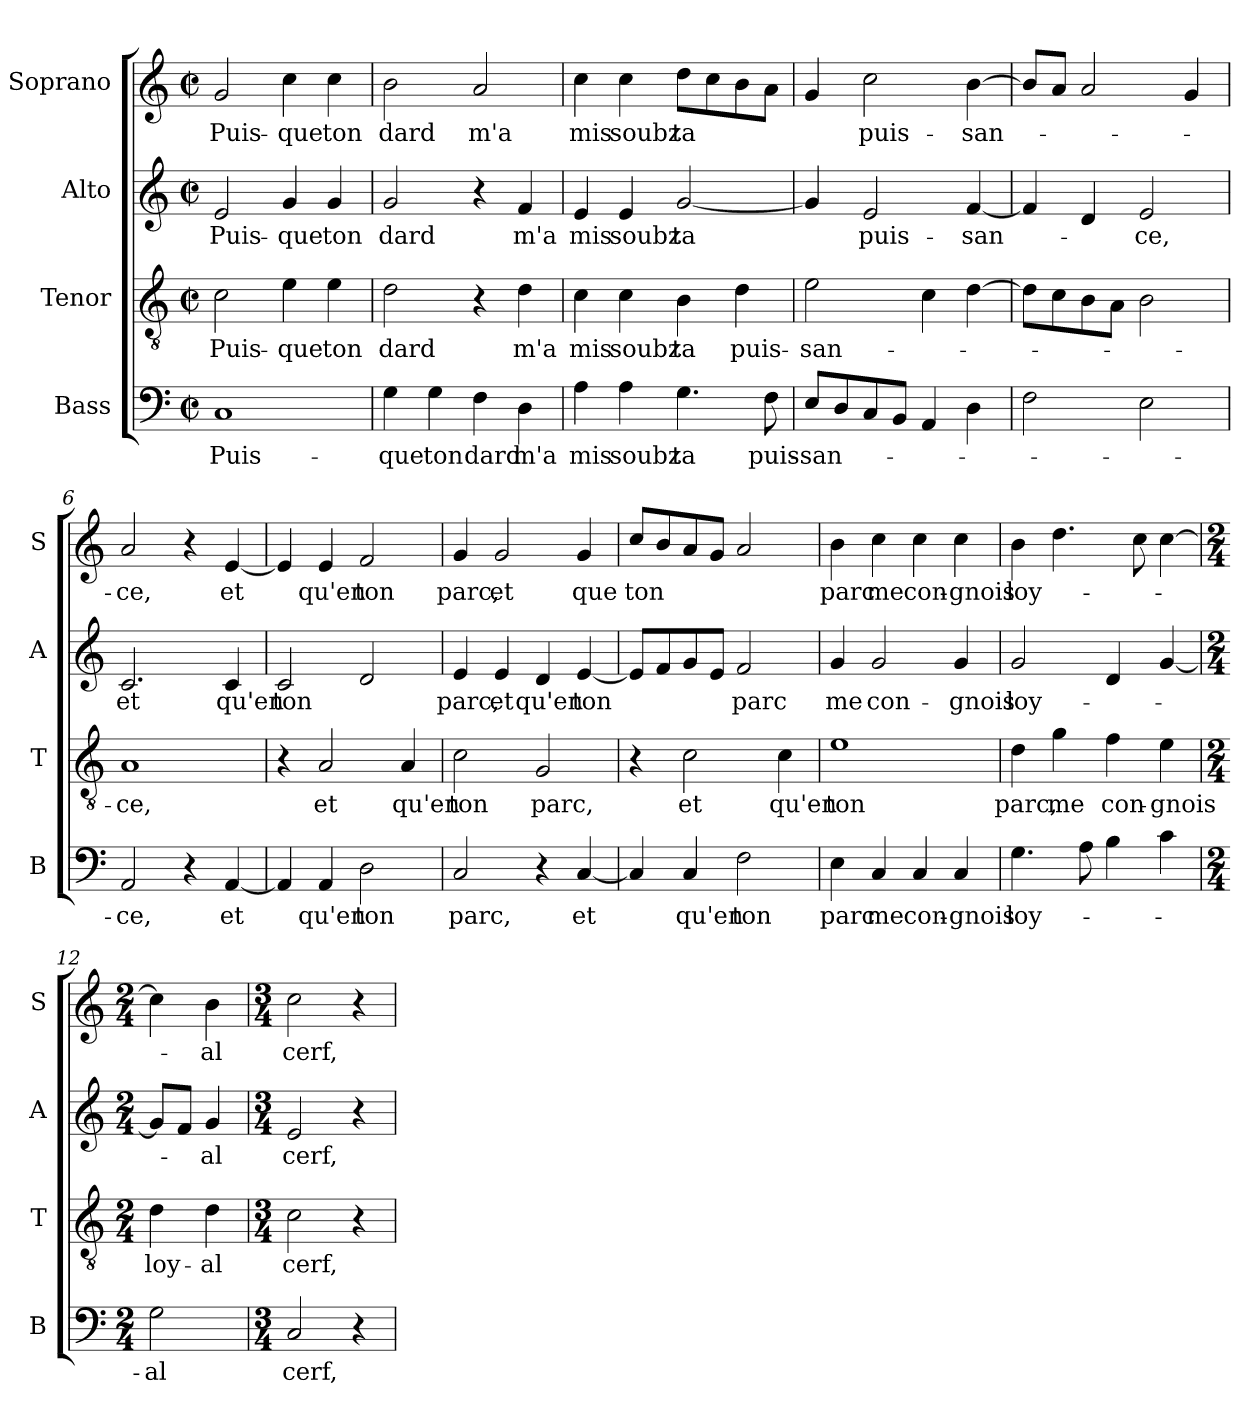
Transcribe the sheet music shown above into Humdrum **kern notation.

**kern	**text	**kern	**text	**kern	**text	**kern	**text
*part4	*part4	*part3	*part3	*part2	*part2	*part1	*part1
*staff4	*staff4	*staff3	*staff3	*staff2	*staff2	*staff1	*staff1
*I"Bass	*	*I"Tenor	*	*I"Alto	*	*I"Soprano	*
*I'B	*	*I'T	*	*I'A	*	*I'S	*
*clefF4	*	*clefGv2	*	*clefG2	*	*clefG2	*
*k[]	*	*k[]	*	*k[]	*	*k[]	*
*C:	*	*C:	*	*C:	*	*C:	*
*M2/2	*	*M2/2	*	*M2/2	*	*M2/2	*
*met(c|)	*	*met(c|)	*	*met(c|)	*	*met(c|)	*
=1	=1	=1	=1	=1	=1	=1	=1
!	!LO:LY:b	!	!LO:LY:b	!	!LO:LY:b	!	!LO:LY:b
1C	Puis-	2c\	Puis-	2e/	Puis-	2g/	Puis-
!	!	!	!LO:LY:b	!	!LO:LY:b	!	!LO:LY:b
.	.	4e\	-que	4g/	-que	4cc\	-que
!	!	!	!LO:LY:b	!	!LO:LY:b	!	!LO:LY:b
.	.	4e\	ton	4g/	ton	4cc\	ton
=2	=2	=2	=2	=2	=2	=2	=2
!	!LO:LY:b	!	!LO:LY:b	!	!LO:LY:b	!	!LO:LY:b
4G\	-que	2d\	dard	2g/	dard	2b\	dard
!	!LO:LY:b	!	!	!	!	!	!
4G\	ton	.	.	.	.	.	.
!	!LO:LY:b	!	!	!	!	!	!LO:LY:b
4F\	dard	4r	.	4r	.	2a/	m'a
!	!LO:LY:b	!	!LO:LY:b	!	!LO:LY:b	!	!
4D\	m'a	4d\	m'a	4f/	m'a	.	.
=3	=3	=3	=3	=3	=3	=3	=3
!	!LO:LY:b	!	!LO:LY:b	!	!LO:LY:b	!	!LO:LY:b
4A\	mis	4c\	mis	4e/	mis	4cc\	mis
!	!LO:LY:b	!	!LO:LY:b	!	!LO:LY:b	!	!LO:LY:b
4A\	soubz	4c\	soubz	4e/	soubz	4cc\	soubz
!	!LO:LY:b	!	!LO:LY:b	!	!LO:LY:b	!	!LO:LY:b
4.G\	ta	4B\	ta	[2g/	ta	8dd\L	ta
.	.	.	.	.	.	8cc\	.
!	!	!	!LO:LY:b	!	!	!	!
.	.	4d\	puis-	.	.	8b\	.
!	!LO:LY:b	!	!	!	!	!	!
8F\	puis-	.	.	.	.	8a\J	.
=4	=4	=4	=4	=4	=4	=4	=4
!	!LO:LY:b	!	!LO:LY:b	!	!	!	!
8E/L	-san-	2e\	-san-	4g/]	.	4g/	.
8D/	.	.	.	.	.	.	.
!	!	!	!	!	!LO:LY:b	!	!LO:LY:b
8C/	.	.	.	2e/	puis-	2cc\	puis-
8BB/J	.	.	.	.	.	.	.
4AA/	.	4c\	.	.	.	.	.
!	!	!	!	!	!LO:LY:b	!	!LO:LY:b
4D\	.	[4d\	.	[4f/	-san-	[4b\	-san-
=5	=5	=5	=5	=5	=5	=5	=5
2F\	.	8d\L]	.	4f/]	.	8b/L]	.
.	.	8c\	.	.	.	8a/J	.
.	.	8B\	.	4d/	.	2a/	.
.	.	8A\J	.	.	.	.	.
!	!	!	!	!	!LO:LY:b	!	!
2E\	.	2B\	.	2e/	-ce,	.	.
.	.	.	.	.	.	4g/	.
!!LO:LB:g=z
=6	=6	=6	=6	=6	=6	=6	=6
!	!LO:LY:b	!	!LO:LY:b	!	!LO:LY:b	!	!LO:LY:b
2AA/	-ce,	1A	-ce,	2.c/	et	2a/	-ce,
4r	.	.	.	.	.	4r	.
!	!LO:LY:b	!	!	!	!LO:LY:b	!	!LO:LY:b
[4AA/	et	.	.	4c/	qu'en	[4e/	et
=7	=7	=7	=7	=7	=7	=7	=7
!	!	!	!	!	!LO:LY:b	!	!
4AA/]	.	4r	.	2c/	ton	4e/]	.
!	!LO:LY:b	!	!LO:LY:b	!	!	!	!LO:LY:b
4AA/	qu'en	2A/	et	.	.	4e/	qu'en
!	!LO:LY:b	!	!	!	!	!	!LO:LY:b
2D\	ton	.	.	2d/	.	2f/	ton
!	!	!	!LO:LY:b	!	!	!	!
.	.	4A/	qu'en	.	.	.	.
=8	=8	=8	=8	=8	=8	=8	=8
!	!LO:LY:b	!	!LO:LY:b	!	!LO:LY:b	!	!LO:LY:b
2C/	parc,	2c\	ton	4e/	parc,	4g/	parc,
!	!	!	!	!	!LO:LY:b	!	!LO:LY:b
.	.	.	.	4e/	et	2g/	et
!	!	!	!LO:LY:b	!	!LO:LY:b	!	!
4r	.	2G/	parc,	4d/	qu'en	.	.
!	!LO:LY:b	!	!	!	!LO:LY:b	!	!LO:LY:b
[4C/	et	.	.	[4e/	ton	4g/	que
=9	=9	=9	=9	=9	=9	=9	=9
!	!	!	!	!	!	!	!LO:LY:b
4C/]	.	4r	.	8e/L]	.	8cc/L	ton
.	.	.	.	8f/	.	8b/	.
!	!LO:LY:b	!	!LO:LY:b	!	!	!	!
4C/	qu'en	2c\	et	8g/	.	8a/	.
.	.	.	.	8e/J	.	8g/J	.
!	!LO:LY:b	!	!	!	!LO:LY:b	!	!
2F\	ton	.	.	2f/	parc	2a/	.
!	!	!	!LO:LY:b	!	!	!	!
.	.	4c\	qu'en	.	.	.	.
=10	=10	=10	=10	=10	=10	=10	=10
!	!LO:LY:b	!	!LO:LY:b	!	!LO:LY:b	!	!LO:LY:b
4E\	parc	1e	ton	4g/	me	4b\	parc
!	!LO:LY:b	!	!	!	!LO:LY:b	!	!LO:LY:b
4C/	me	.	.	2g/	con-	4cc\	me
!	!LO:LY:b	!	!	!	!	!	!LO:LY:b
4C/	con-	.	.	.	.	4cc\	con-
!	!LO:LY:b	!	!	!	!LO:LY:b	!	!LO:LY:b
4C/	-gnois	.	.	4g/	-gnois	4cc\	-gnois
!!LO:PB:g=z
=11	=11	=11	=11	=11	=11	=11	=11
!	!LO:LY:b	!	!LO:LY:b	!	!LO:LY:b	!	!LO:LY:b
4.G\	loy-	4d\	parc,	2g/	loy-	4b\	loy-
!	!	!	!LO:LY:b	!	!	!	!
.	.	4g\	me	.	.	4.dd\	.
8A\	.	.	.	.	.	.	.
!	!	!	!LO:LY:b	!	!	!	!
4B\	.	4f\	con-	4d/	.	.	.
.	.	.	.	.	.	8cc\	.
!	!	!	!LO:LY:b	!	!	!	!
4c\	.	4e\	-gnois	[4g/	.	[4cc\	.
=12	=12	=12	=12	=12	=12	=12	=12
*M2/4	*	*M2/4	*	*M2/4	*	*M2/4	*
!	!LO:LY:b	!	!LO:LY:b	!	!	!	!
2G\	-al	4d\	loy-	8g/L]	.	4cc\]	.
.	.	.	.	8f/J	.	.	.
!	!	!	!LO:LY:b	!	!LO:LY:b	!	!LO:LY:b
.	.	4d\	-al	4g/	-al	4b\	-al
=13	=13	=13	=13	=13	=13	=13	=13
*M3/4	*	*M3/4	*	*M3/4	*	*M3/4	*
!	!LO:LY:b	!	!LO:LY:b	!	!LO:LY:b	!	!LO:LY:b
2C/	cerf,	2c\	cerf,	2e/	cerf,	2cc\	cerf,
4r	.	4r	.	4r	.	4r	.
=	=	=	=	=	=	=	=
*-	*-	*-	*-	*-	*-	*-	*-
